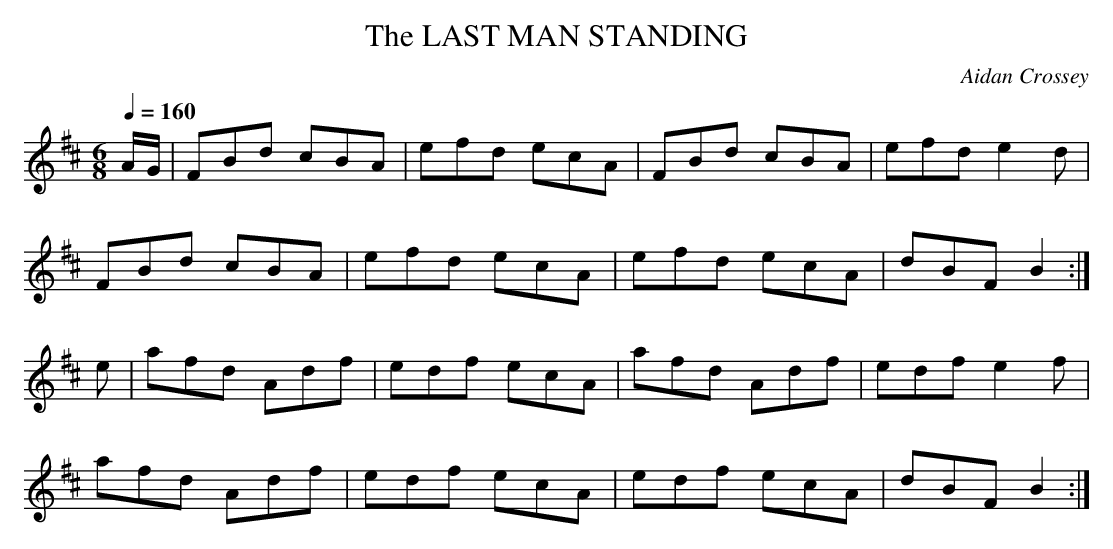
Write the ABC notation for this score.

X:1
T:LAST MAN STANDING, The
C:Aidan Crossey
Q:1/4=160
M:6/8
K:B Minor
A/G/|FBd cBA|efd ecA|FBd cBA|efd e2d|
FBd cBA|efd ecA|efd ecA|dBF B2:|
e|afd Adf|edf ecA|afd Adf|edf e2f|
afd Adf|edf ecA|edf ecA|dBF B2:|
